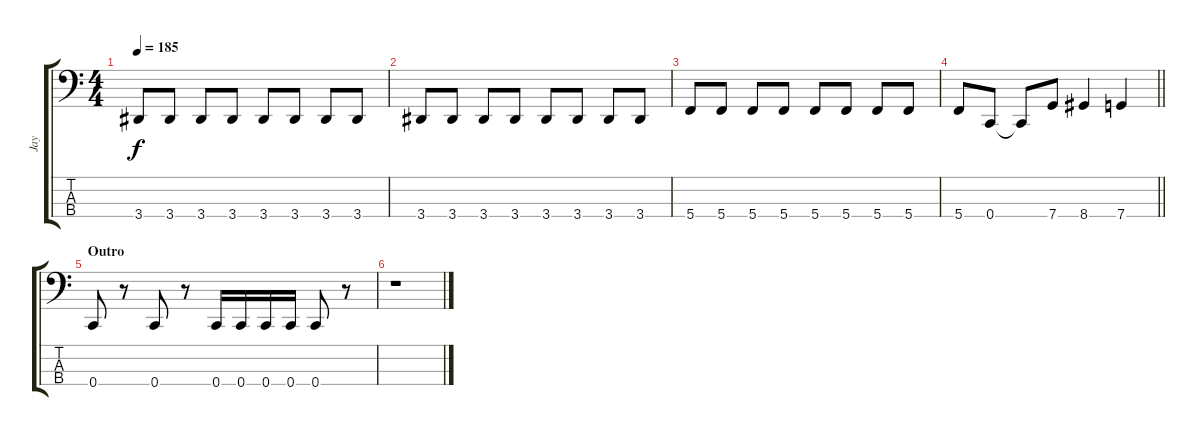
\track ("Jay" "Jay") {instrument electricbasspick}
\staff {score tabs}
\tuning (F2 C2 G1 C1) {hide}
\ts (4 4)
\tempo 185
\clef f4
\ks c
3.4.8{dy f} 3.4.8 3.4.8 3.4.8 3.4.8 3.4.8 3.4.8 3.4.8 |
3.4.8 3.4.8 3.4.8 3.4.8 3.4.8 3.4.8 3.4.8 3.4.8 |
5.4.8 5.4.8 5.4.8 5.4.8 5.4.8 5.4.8 5.4.8 5.4.8 |
\barLineRight lightlight
5.4.8 0.4.8 0.4{t}.8 7.4.8 8.4.4 7.4.4 |
\section ("" "Outro")
0.4.8 r.8 0.4.8 r.8 0.4.16 0.4.16 0.4.16 0.4.16 0.4.8 r.8 |
r.1
